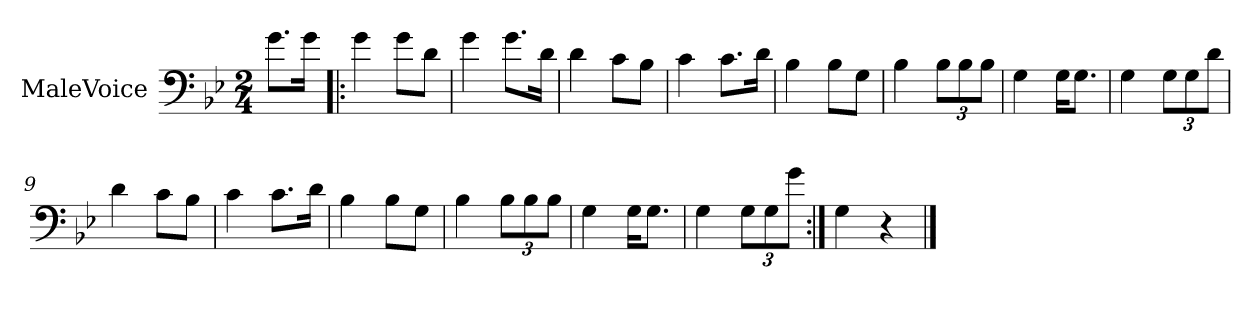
**kern
*part1
*staff1
*I"MaleVoice
*clefF4
*k[b-e-]
*M2/4
*MM76
=
8.g\L
16g\Jk
=1!|:
4g
8g\L
8d\J
=2
4g
8.g\L
16d\Jk
=3
4d
8c\L
8B-\J
=4
4c
8.c\L
16d\Jk
=5
4B-
8B-\L
8G\J
=6
4B-
12B-\L
12B-\
12B-\J
=7
4G
16G\KL
8.G\J
=8
4G
12G\L
12G\
12d\J
=9
4d
8c\L
8B-\J
=10
4c
8.c\L
16d\Jk
=11
4B-
8B-\L
8G\J
=12
4B-
12B-\L
12B-\
12B-\J
=13
4G
16G\KL
8.G\J
=14
4G
12G\L
12G\
12g\J
=15:|!
4G
4r
==
*-
